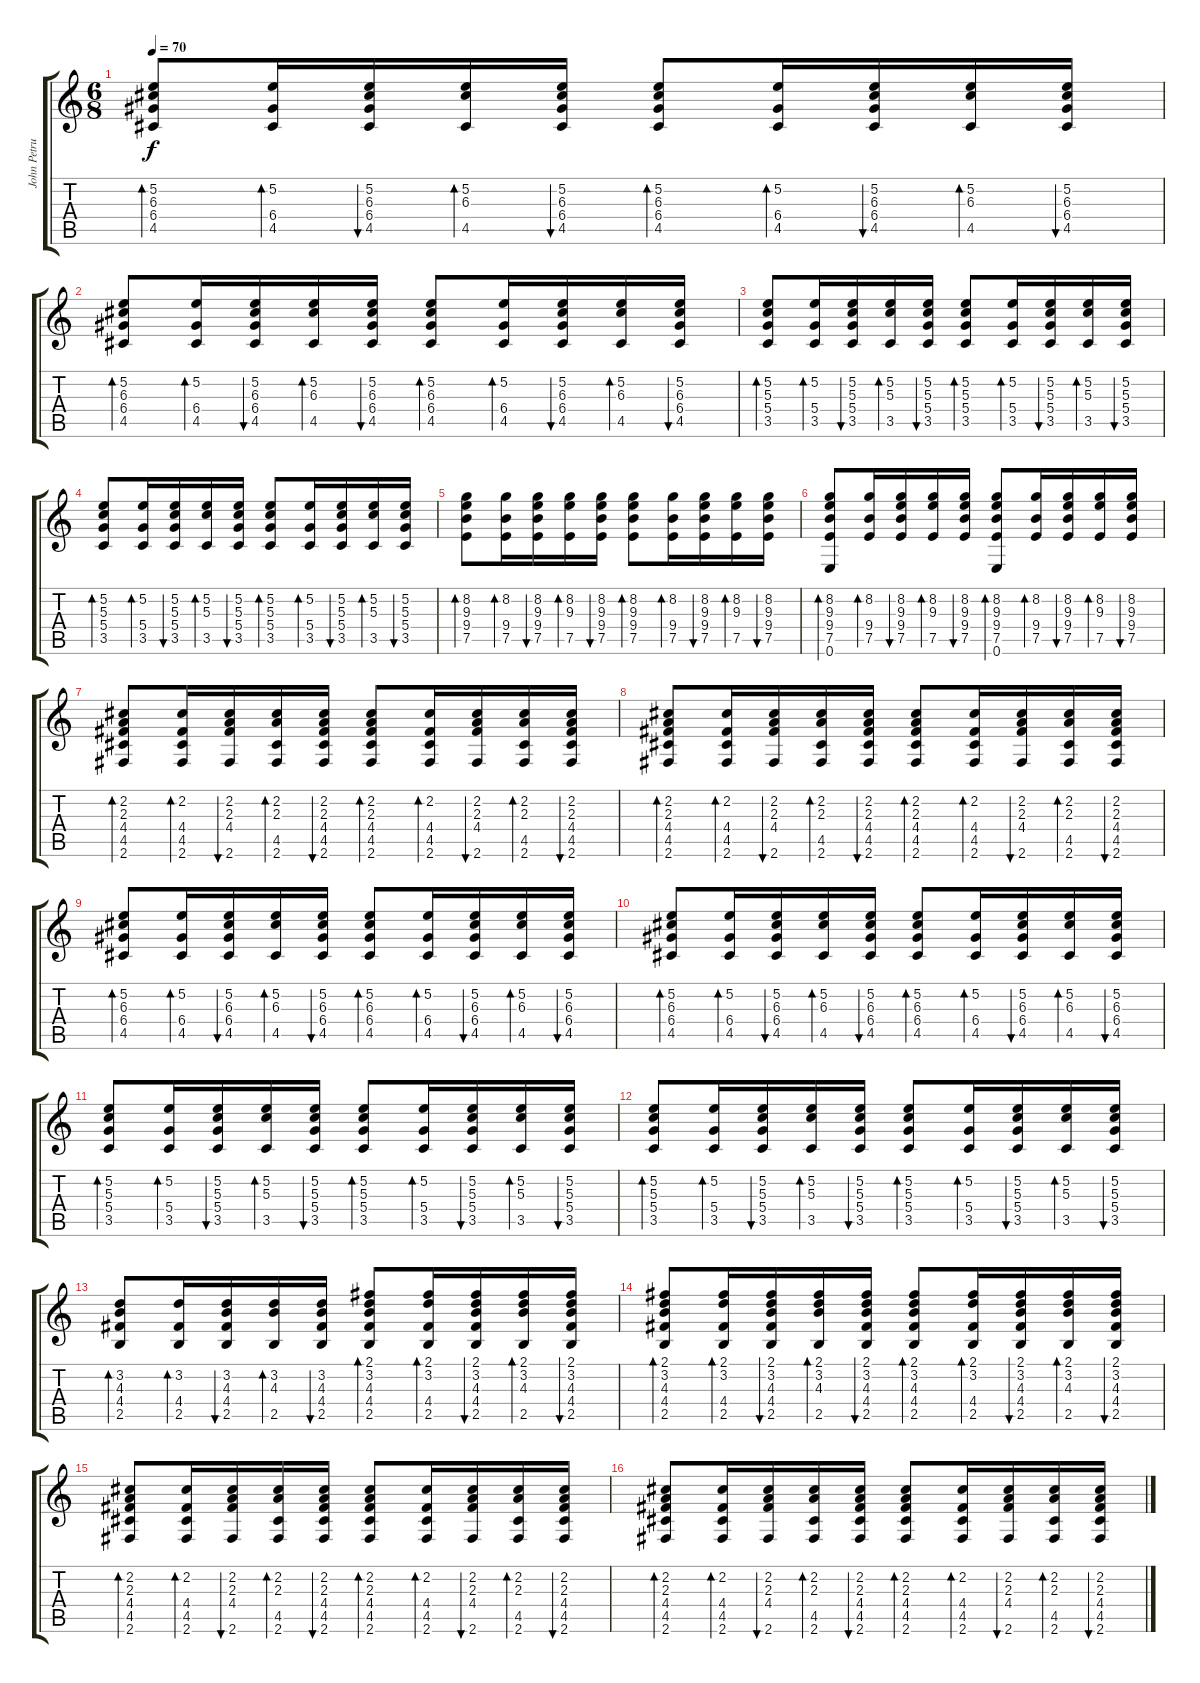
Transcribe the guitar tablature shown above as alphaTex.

\track ("John Petrucci  I" "John Petru") {instrument electricguitarclean}
\staff {score tabs}
\tuning (E4 B3 G3 D3 A2 E2) {hide}
\ts (6 8)
\tempo 70
\clef g2
\ks c
(5.2 6.3 6.4 4.5).8{bd 60 dy f} (5.2 6.4 4.5).16{bd 60} (5.2 6.3 6.4 4.5).16{bu 60} (5.2 6.3 4.5).16{bd 60} (5.2 6.3 6.4 4.5).16{bu 60} (5.2 6.3 6.4 4.5).8{bd 60} (5.2 6.4 4.5).16{bd 60} (5.2 6.3 6.4 4.5).16{bu 60} (5.2 6.3 4.5).16{bd 60} (5.2 6.3 6.4 4.5).16{bu 60} |
(5.2 6.3 6.4 4.5).8{bd 60} (5.2 6.4 4.5).16{bd 60} (5.2 6.3 6.4 4.5).16{bu 60} (5.2 6.3 4.5).16{bd 60} (5.2 6.3 6.4 4.5).16{bu 60} (5.2 6.3 6.4 4.5).8{bd 60} (5.2 6.4 4.5).16{bd 60} (5.2 6.3 6.4 4.5).16{bu 60} (5.2 6.3 4.5).16{bd 60} (5.2 6.3 6.4 4.5).16{bu 60} |
(5.2 5.3 5.4 3.5).8{bd 60} (5.2 5.4 3.5).16{bd 60} (5.2 5.3 5.4 3.5).16{bu 60} (5.2 5.3 3.5).16{bd 60} (5.2 5.3 5.4 3.5).16{bu 60} (5.2 5.3 5.4 3.5).8{bd 60} (5.2 5.4 3.5).16{bd 60} (5.2 5.3 5.4 3.5).16{bu 60} (5.2 5.3 3.5).16{bd 60} (5.2 5.3 5.4 3.5).16{bu 60} |
(5.2 5.3 5.4 3.5).8{bd 60} (5.2 5.4 3.5).16{bd 60} (5.2 5.3 5.4 3.5).16{bu 60} (5.2 5.3 3.5).16{bd 60} (5.2 5.3 5.4 3.5).16{bu 60} (5.2 5.3 5.4 3.5).8{bd 60} (5.2 5.4 3.5).16{bd 60} (5.2 5.3 5.4 3.5).16{bu 60} (5.2 5.3 3.5).16{bd 60} (5.2 5.3 5.4 3.5).16{bu 60} |
(8.2 9.3 9.4 7.5).8{bd 60} (8.2 9.4 7.5).16{bd 60} (8.2 9.3 9.4 7.5).16{bu 60} (8.2 9.3 7.5).16{bd 60} (8.2 9.3 9.4 7.5).16{bu 60} (8.2 9.3 9.4 7.5).8{bd 60} (8.2 9.4 7.5).16{bd 60} (8.2 9.3 9.4 7.5).16{bu 60} (8.2 9.3 7.5).16{bd 60} (8.2 9.3 9.4 7.5).16{bu 60} |
(8.2 9.3 9.4 7.5 0.6).8{bd 60} (8.2 9.4 7.5).16{bd 60} (8.2 9.3 9.4 7.5).16{bu 60} (8.2 9.3 7.5).16{bd 60} (8.2 9.3 9.4 7.5).16{bu 60} (8.2 9.3 9.4 7.5 0.6).8{bd 60} (8.2 9.4 7.5).16{bd 60} (8.2 9.3 9.4 7.5).16{bu 60} (8.2 9.3 7.5).16{bd 60} (8.2 9.3 9.4 7.5).16{bu 60} |
(2.2 2.3 4.4 4.5 2.6).8{bd 60} (2.2 4.4 4.5 2.6).16{bd 60} (2.2 2.3 4.4 2.6).16{bu 60} (2.2 2.3 4.5 2.6).16{bd 60} (2.2 2.3 4.4 4.5 2.6).16{bu 60} (2.2 2.3 4.4 4.5 2.6).8{bd 60} (2.2 4.4 4.5 2.6).16{bd 60} (2.2 2.3 4.4 2.6).16{bu 60} (2.2 2.3 4.5 2.6).16{bd 60} (2.2 2.3 4.4 4.5 2.6).16{bu 60} |
(2.2 2.3 4.4 4.5 2.6).8{bd 60} (2.2 4.4 4.5 2.6).16{bd 60} (2.2 2.3 4.4 2.6).16{bu 60} (2.2 2.3 4.5 2.6).16{bd 60} (2.2 2.3 4.4 4.5 2.6).16{bu 60} (2.2 2.3 4.4 4.5 2.6).8{bd 60} (2.2 4.4 4.5 2.6).16{bd 60} (2.2 2.3 4.4 2.6).16{bu 60} (2.2 2.3 4.5 2.6).16{bd 60} (2.2 2.3 4.4 4.5 2.6).16{bu 60} |
(5.2 6.3 6.4 4.5).8{bd 60} (5.2 6.4 4.5).16{bd 60} (5.2 6.3 6.4 4.5).16{bu 60} (5.2 6.3 4.5).16{bd 60} (5.2 6.3 6.4 4.5).16{bu 60} (5.2 6.3 6.4 4.5).8{bd 60} (5.2 6.4 4.5).16{bd 60} (5.2 6.3 6.4 4.5).16{bu 60} (5.2 6.3 4.5).16{bd 60} (5.2 6.3 6.4 4.5).16{bu 60} |
(5.2 6.3 6.4 4.5).8{bd 60} (5.2 6.4 4.5).16{bd 60} (5.2 6.3 6.4 4.5).16{bu 60} (5.2 6.3 4.5).16{bd 60} (5.2 6.3 6.4 4.5).16{bu 60} (5.2 6.3 6.4 4.5).8{bd 60} (5.2 6.4 4.5).16{bd 60} (5.2 6.3 6.4 4.5).16{bu 60} (5.2 6.3 4.5).16{bd 60} (5.2 6.3 6.4 4.5).16{bu 60} |
(5.2 5.3 5.4 3.5).8{bd 60} (5.2 5.4 3.5).16{bd 60} (5.2 5.3 5.4 3.5).16{bu 60} (5.2 5.3 3.5).16{bd 60} (5.2 5.3 5.4 3.5).16{bu 60} (5.2 5.3 5.4 3.5).8{bd 60} (5.2 5.4 3.5).16{bd 60} (5.2 5.3 5.4 3.5).16{bu 60} (5.2 5.3 3.5).16{bd 60} (5.2 5.3 5.4 3.5).16{bu 60} |
(5.2 5.3 5.4 3.5).8{bd 60} (5.2 5.4 3.5).16{bd 60} (5.2 5.3 5.4 3.5).16{bu 60} (5.2 5.3 3.5).16{bd 60} (5.2 5.3 5.4 3.5).16{bu 60} (5.2 5.3 5.4 3.5).8{bd 60} (5.2 5.4 3.5).16{bd 60} (5.2 5.3 5.4 3.5).16{bu 60} (5.2 5.3 3.5).16{bd 60} (5.2 5.3 5.4 3.5).16{bu 60} |
(3.2 4.3 4.4 2.5).8{bd 60} (3.2 4.4 2.5).16{bd 60} (3.2 4.3 4.4 2.5).16{bu 60} (3.2 4.3 2.5).16{bd 60} (3.2 4.3 4.4 2.5).16{bu 60} (2.1 3.2 4.3 4.4 2.5).8{bd 60} (2.1 3.2 4.4 2.5).16{bd 60} (2.1 3.2 4.3 4.4 2.5).16{bu 60} (2.1 3.2 4.3 2.5).16{bd 60} (2.1 3.2 4.3 4.4 2.5).16{bu 60} |
(2.1 3.2 4.3 4.4 2.5).8{bd 60} (2.1 3.2 4.4 2.5).16{bd 60} (2.1 3.2 4.3 4.4 2.5).16{bu 60} (2.1 3.2 4.3 2.5).16{bd 60} (2.1 3.2 4.3 4.4 2.5).16{bu 60} (2.1 3.2 4.3 4.4 2.5).8{bd 60} (2.1 3.2 4.4 2.5).16{bd 60} (2.1 3.2 4.3 4.4 2.5).16{bu 60} (2.1 3.2 4.3 2.5).16{bd 60} (2.1 3.2 4.3 4.4 2.5).16{bu 60} |
(2.2 2.3 4.4 4.5 2.6).8{bd 60} (2.2 4.4 4.5 2.6).16{bd 60} (2.2 2.3 4.4 2.6).16{bu 60} (2.2 2.3 4.5 2.6).16{bd 60} (2.2 2.3 4.4 4.5 2.6).16{bu 60} (2.2 2.3 4.4 4.5 2.6).8{bd 60} (2.2 4.4 4.5 2.6).16{bd 60} (2.2 2.3 4.4 2.6).16{bu 60} (2.2 2.3 4.5 2.6).16{bd 60} (2.2 2.3 4.4 4.5 2.6).16{bu 60} |
(2.2 2.3 4.4 4.5 2.6).8{bd 60} (2.2 4.4 4.5 2.6).16{bd 60} (2.2 2.3 4.4 2.6).16{bu 60} (2.2 2.3 4.5 2.6).16{bd 60} (2.2 2.3 4.4 4.5 2.6).16{bu 60} (2.2 2.3 4.4 4.5 2.6).8{bd 60} (2.2 4.4 4.5 2.6).16{bd 60} (2.2 2.3 4.4 2.6).16{bu 60} (2.2 2.3 4.5 2.6).16{bd 60} (2.2 2.3 4.4 4.5 2.6).16{bu 60}
